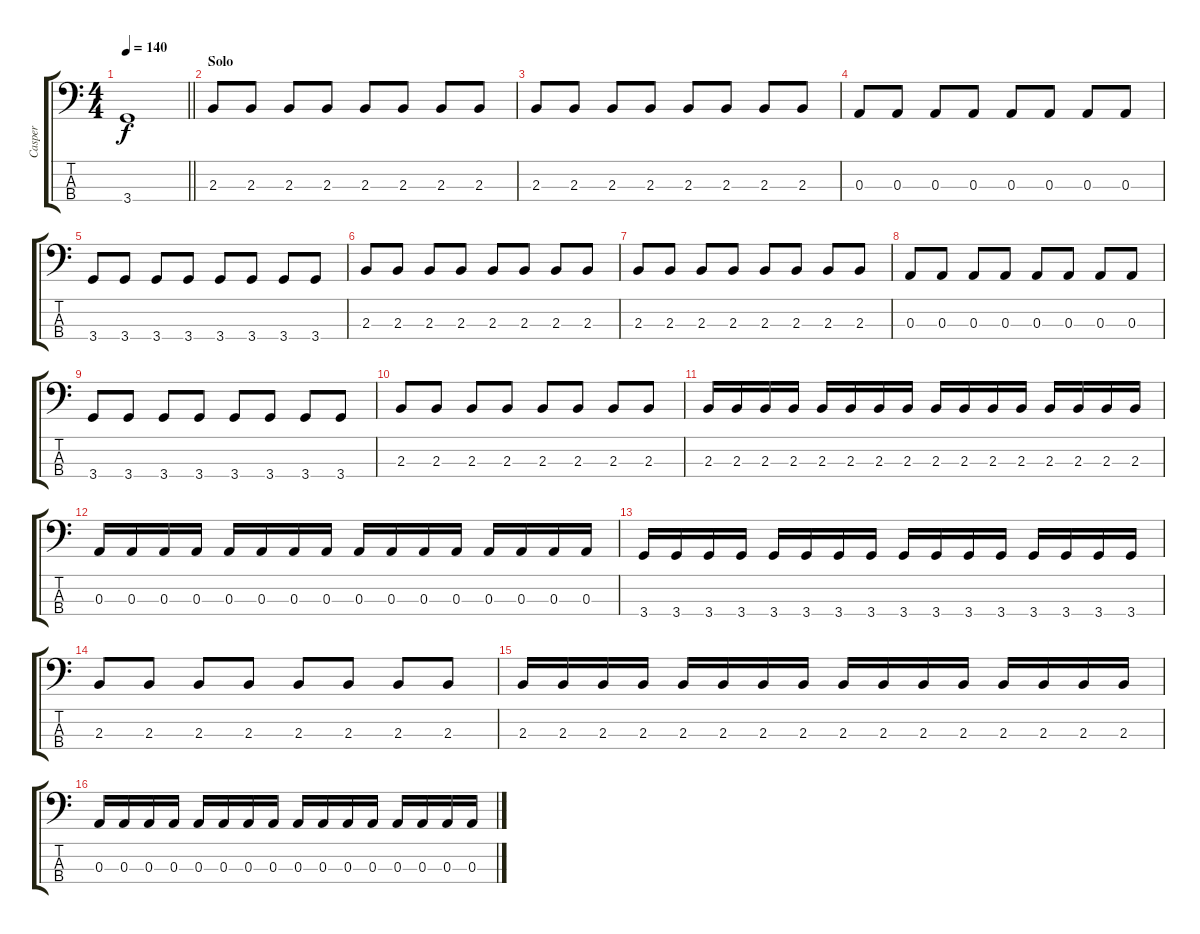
\track ("Casper" "Casper") {instrument electricbasspick}
\staff {score tabs}
\tuning (G2 D2 A1 E1) {hide}
\ts (4 4)
\tempo 140
\clef f4
\barLineRight lightlight
\ks c
3.4.1{dy f} |
\section ("" "Solo")
2.3.8 2.3.8 2.3.8 2.3.8 2.3.8 2.3.8 2.3.8 2.3.8 |
2.3.8 2.3.8 2.3.8 2.3.8 2.3.8 2.3.8 2.3.8 2.3.8 |
0.3.8 0.3.8 0.3.8 0.3.8 0.3.8 0.3.8 0.3.8 0.3.8 |
3.4.8 3.4.8 3.4.8 3.4.8 3.4.8 3.4.8 3.4.8 3.4.8 |
2.3.8 2.3.8 2.3.8 2.3.8 2.3.8 2.3.8 2.3.8 2.3.8 |
2.3.8 2.3.8 2.3.8 2.3.8 2.3.8 2.3.8 2.3.8 2.3.8 |
0.3.8 0.3.8 0.3.8 0.3.8 0.3.8 0.3.8 0.3.8 0.3.8 |
3.4.8 3.4.8 3.4.8 3.4.8 3.4.8 3.4.8 3.4.8 3.4.8 |
2.3.8 2.3.8 2.3.8 2.3.8 2.3.8 2.3.8 2.3.8 2.3.8 |
2.3.16 2.3.16 2.3.16 2.3.16 2.3.16 2.3.16 2.3.16 2.3.16 2.3.16 2.3.16 2.3.16 2.3.16 2.3.16 2.3.16 2.3.16 2.3.16 |
0.3.16 0.3.16 0.3.16 0.3.16 0.3.16 0.3.16 0.3.16 0.3.16 0.3.16 0.3.16 0.3.16 0.3.16 0.3.16 0.3.16 0.3.16 0.3.16 |
3.4.16 3.4.16 3.4.16 3.4.16 3.4.16 3.4.16 3.4.16 3.4.16 3.4.16 3.4.16 3.4.16 3.4.16 3.4.16 3.4.16 3.4.16 3.4.16 |
2.3.8 2.3.8 2.3.8 2.3.8 2.3.8 2.3.8 2.3.8 2.3.8 |
2.3.16 2.3.16 2.3.16 2.3.16 2.3.16 2.3.16 2.3.16 2.3.16 2.3.16 2.3.16 2.3.16 2.3.16 2.3.16 2.3.16 2.3.16 2.3.16 |
0.3.16 0.3.16 0.3.16 0.3.16 0.3.16 0.3.16 0.3.16 0.3.16 0.3.16 0.3.16 0.3.16 0.3.16 0.3.16 0.3.16 0.3.16 0.3.16
